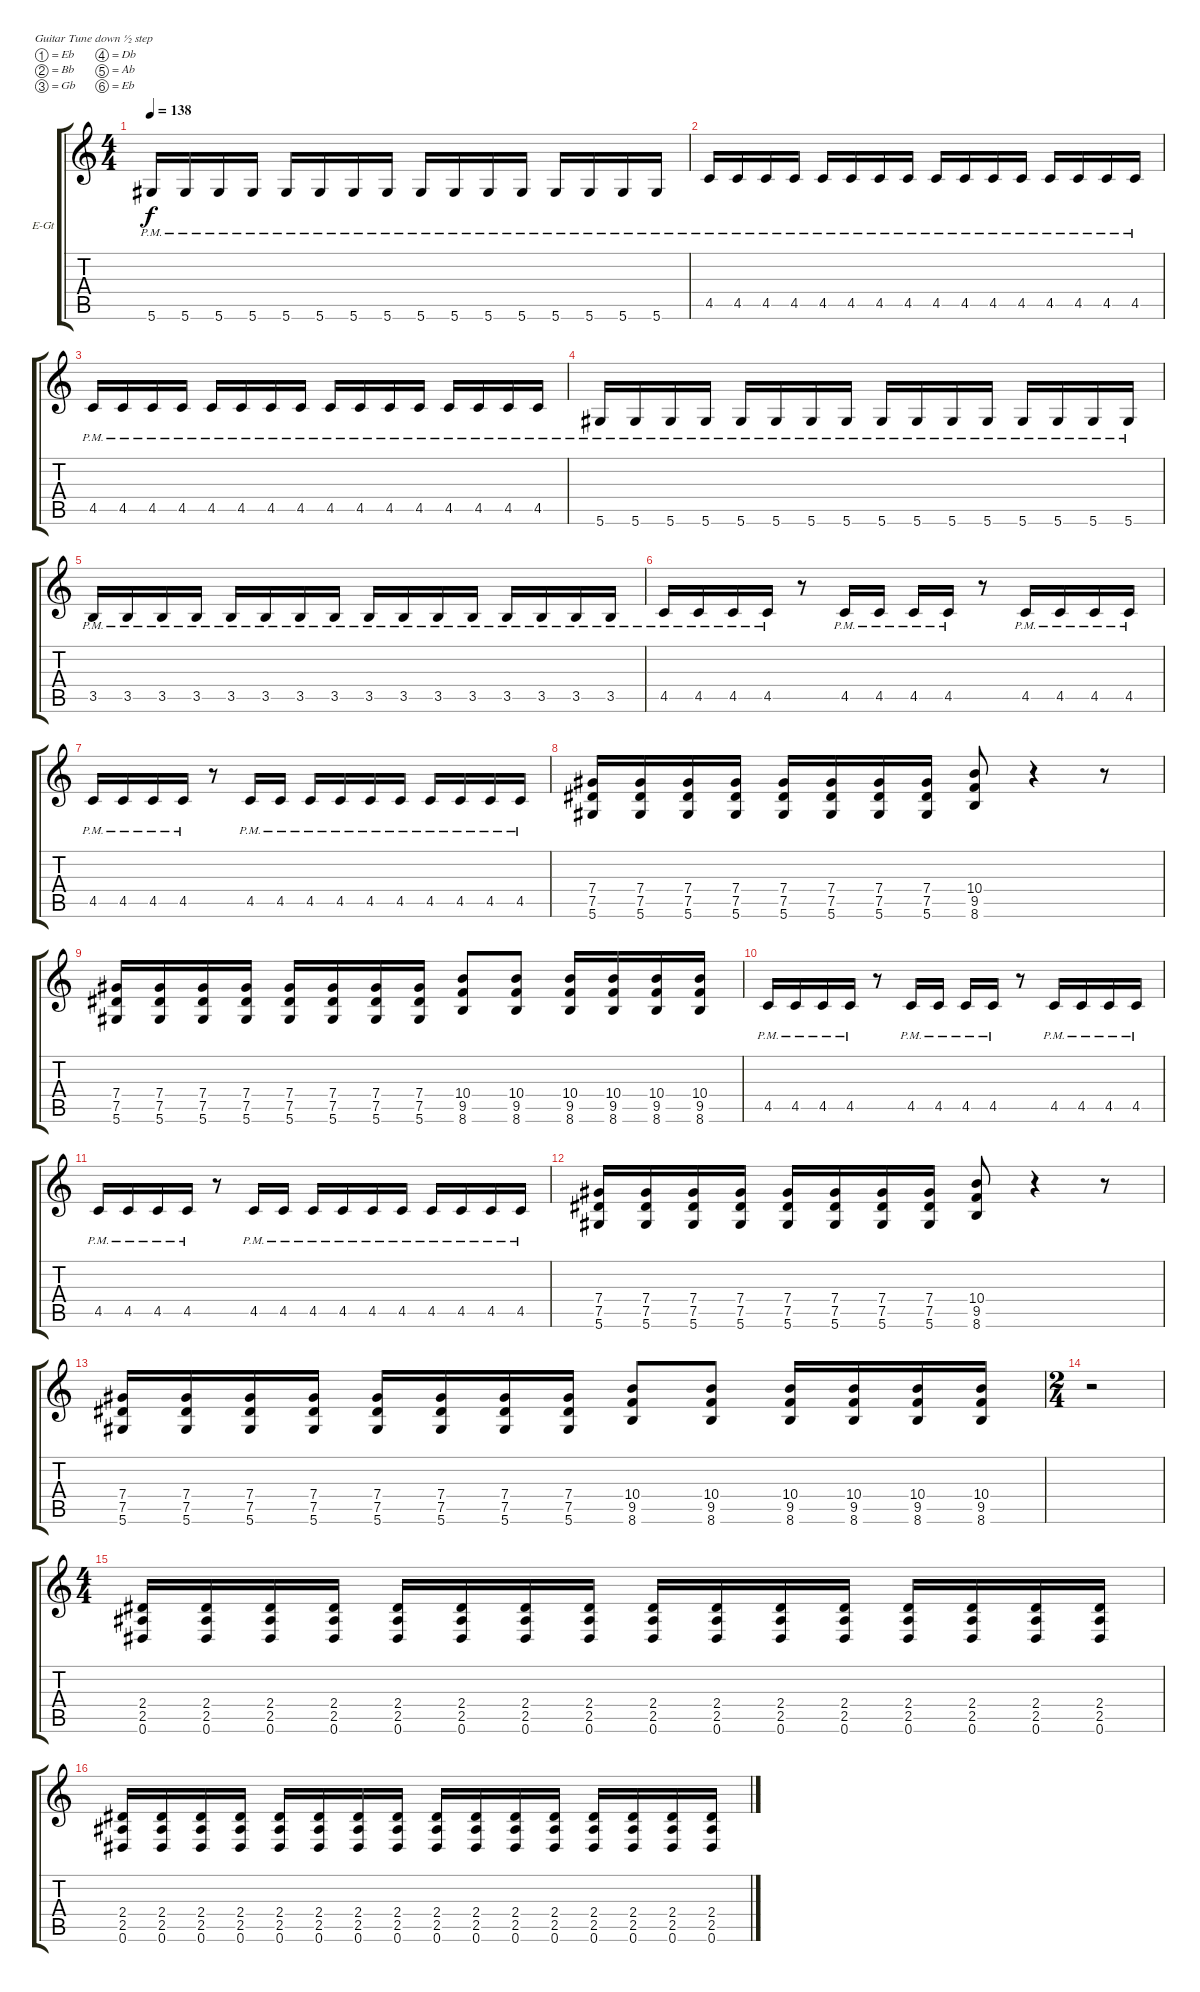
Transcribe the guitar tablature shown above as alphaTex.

\bracketExtendMode groupsimilarinstruments
\firstSystemTrackNameOrientation horizontal
\otherSystemsTrackNameOrientation horizontal
\track ("Tim Millar" "E-Gt") {instrument distortionguitar}
\staff {score tabs}
\tuning (Eb4 Bb3 Gb3 Db3 Ab2 Eb2)
\ts (4 4)
\tempo 138
\clef g2
\ks c
5.6{pm}.16{dy f} 5.6{pm}.16 5.6{pm}.16 5.6{pm}.16 5.6{pm}.16 5.6{pm}.16 5.6{pm}.16 5.6{pm}.16 5.6{pm}.16 5.6{pm}.16 5.6{pm}.16 5.6{pm}.16 5.6{pm}.16 5.6{pm}.16 5.6{pm}.16 5.6{pm}.16 |
4.5{pm}.16 4.5{pm}.16 4.5{pm}.16 4.5{pm}.16 4.5{pm}.16 4.5{pm}.16 4.5{pm}.16 4.5{pm}.16 4.5{pm}.16 4.5{pm}.16 4.5{pm}.16 4.5{pm}.16 4.5{pm}.16 4.5{pm}.16 4.5{pm}.16 4.5{pm}.16 |
4.5{pm}.16 4.5{pm}.16 4.5{pm}.16 4.5{pm}.16 4.5{pm}.16 4.5{pm}.16 4.5{pm}.16 4.5{pm}.16 4.5{pm}.16 4.5{pm}.16 4.5{pm}.16 4.5{pm}.16 4.5{pm}.16 4.5{pm}.16 4.5{pm}.16 4.5{pm}.16 |
5.6{pm}.16 5.6{pm}.16 5.6{pm}.16 5.6{pm}.16 5.6{pm}.16 5.6{pm}.16 5.6{pm}.16 5.6{pm}.16 5.6{pm}.16 5.6{pm}.16 5.6{pm}.16 5.6{pm}.16 5.6{pm}.16 5.6{pm}.16 5.6{pm}.16 5.6{pm}.16 |
3.5{pm}.16 3.5{pm}.16 3.5{pm}.16 3.5{pm}.16 3.5{pm}.16 3.5{pm}.16 3.5{pm}.16 3.5{pm}.16 3.5{pm}.16 3.5{pm}.16 3.5{pm}.16 3.5{pm}.16 3.5{pm}.16 3.5{pm}.16 3.5{pm}.16 3.5{pm}.16 |
4.5{pm}.16 4.5{pm}.16 4.5{pm}.16 4.5{pm}.16 r.8 4.5{pm}.16 4.5{pm}.16 4.5{pm}.16 4.5{pm}.16 r.8 4.5{pm}.16 4.5{pm}.16 4.5{pm}.16 4.5{pm}.16 |
4.5{pm}.16 4.5{pm}.16 4.5{pm}.16 4.5{pm}.16 r.8 4.5{pm}.16 4.5{pm}.16 4.5{pm}.16 4.5{pm}.16 4.5{pm}.16 4.5{pm}.16 4.5{pm}.16 4.5{pm}.16 4.5{pm}.16 4.5{pm}.16 |
(7.4 7.5 5.6).16 (7.4 7.5 5.6).16 (7.4 7.5 5.6).16 (7.4 7.5 5.6).16 (7.4 7.5 5.6).16 (7.4 7.5 5.6).16 (7.4 7.5 5.6).16 (7.4 7.5 5.6).16 (10.4 9.5 8.6).8 r.4 r.8 |
(7.4 7.5 5.6).16 (7.4 7.5 5.6).16 (7.4 7.5 5.6).16 (7.4 7.5 5.6).16 (7.4 7.5 5.6).16 (7.4 7.5 5.6).16 (7.4 7.5 5.6).16 (7.4 7.5 5.6).16 (10.4 9.5 8.6).8 (10.4 9.5 8.6).8 (10.4 9.5 8.6).16 (10.4 9.5 8.6).16 (10.4 9.5 8.6).16 (10.4 9.5 8.6).16 |
4.5{pm}.16 4.5{pm}.16 4.5{pm}.16 4.5{pm}.16 r.8 4.5{pm}.16 4.5{pm}.16 4.5{pm}.16 4.5{pm}.16 r.8 4.5{pm}.16 4.5{pm}.16 4.5{pm}.16 4.5{pm}.16 |
4.5{pm}.16 4.5{pm}.16 4.5{pm}.16 4.5{pm}.16 r.8 4.5{pm}.16 4.5{pm}.16 4.5{pm}.16 4.5{pm}.16 4.5{pm}.16 4.5{pm}.16 4.5{pm}.16 4.5{pm}.16 4.5{pm}.16 4.5{pm}.16 |
(7.4 7.5 5.6).16 (7.4 7.5 5.6).16 (7.4 7.5 5.6).16 (7.4 7.5 5.6).16 (7.4 7.5 5.6).16 (7.4 7.5 5.6).16 (7.4 7.5 5.6).16 (7.4 7.5 5.6).16 (10.4 9.5 8.6).8 r.4 r.8 |
(7.4 7.5 5.6).16 (7.4 7.5 5.6).16 (7.4 7.5 5.6).16 (7.4 7.5 5.6).16 (7.4 7.5 5.6).16 (7.4 7.5 5.6).16 (7.4 7.5 5.6).16 (7.4 7.5 5.6).16 (10.4 9.5 8.6).8 (10.4 9.5 8.6).8 (10.4 9.5 8.6).16 (10.4 9.5 8.6).16 (10.4 9.5 8.6).16 (10.4 9.5 8.6).16 |
\ts (2 4)
\beaming (8 2 2)
r.2 |
\ts (4 4)
\beaming (8 2 2 2 2)
(2.4 2.5 0.6).16 (2.4 2.5 0.6).16 (2.4 2.5 0.6).16 (2.4 2.5 0.6).16 (2.4 2.5 0.6).16 (2.4 2.5 0.6).16 (2.4 2.5 0.6).16 (2.4 2.5 0.6).16 (2.4 2.5 0.6).16 (2.4 2.5 0.6).16 (2.4 2.5 0.6).16 (2.4 2.5 0.6).16 (2.4 2.5 0.6).16 (2.4 2.5 0.6).16 (2.4 2.5 0.6).16 (2.4 2.5 0.6).16 |
(2.4 2.5 0.6).16 (2.4 2.5 0.6).16 (2.4 2.5 0.6).16 (2.4 2.5 0.6).16 (2.4 2.5 0.6).16 (2.4 2.5 0.6).16 (2.4 2.5 0.6).16 (2.4 2.5 0.6).16 (2.4 2.5 0.6).16 (2.4 2.5 0.6).16 (2.4 2.5 0.6).16 (2.4 2.5 0.6).16 (2.4 2.5 0.6).16 (2.4 2.5 0.6).16 (2.4 2.5 0.6).16 (2.4 2.5 0.6).16
